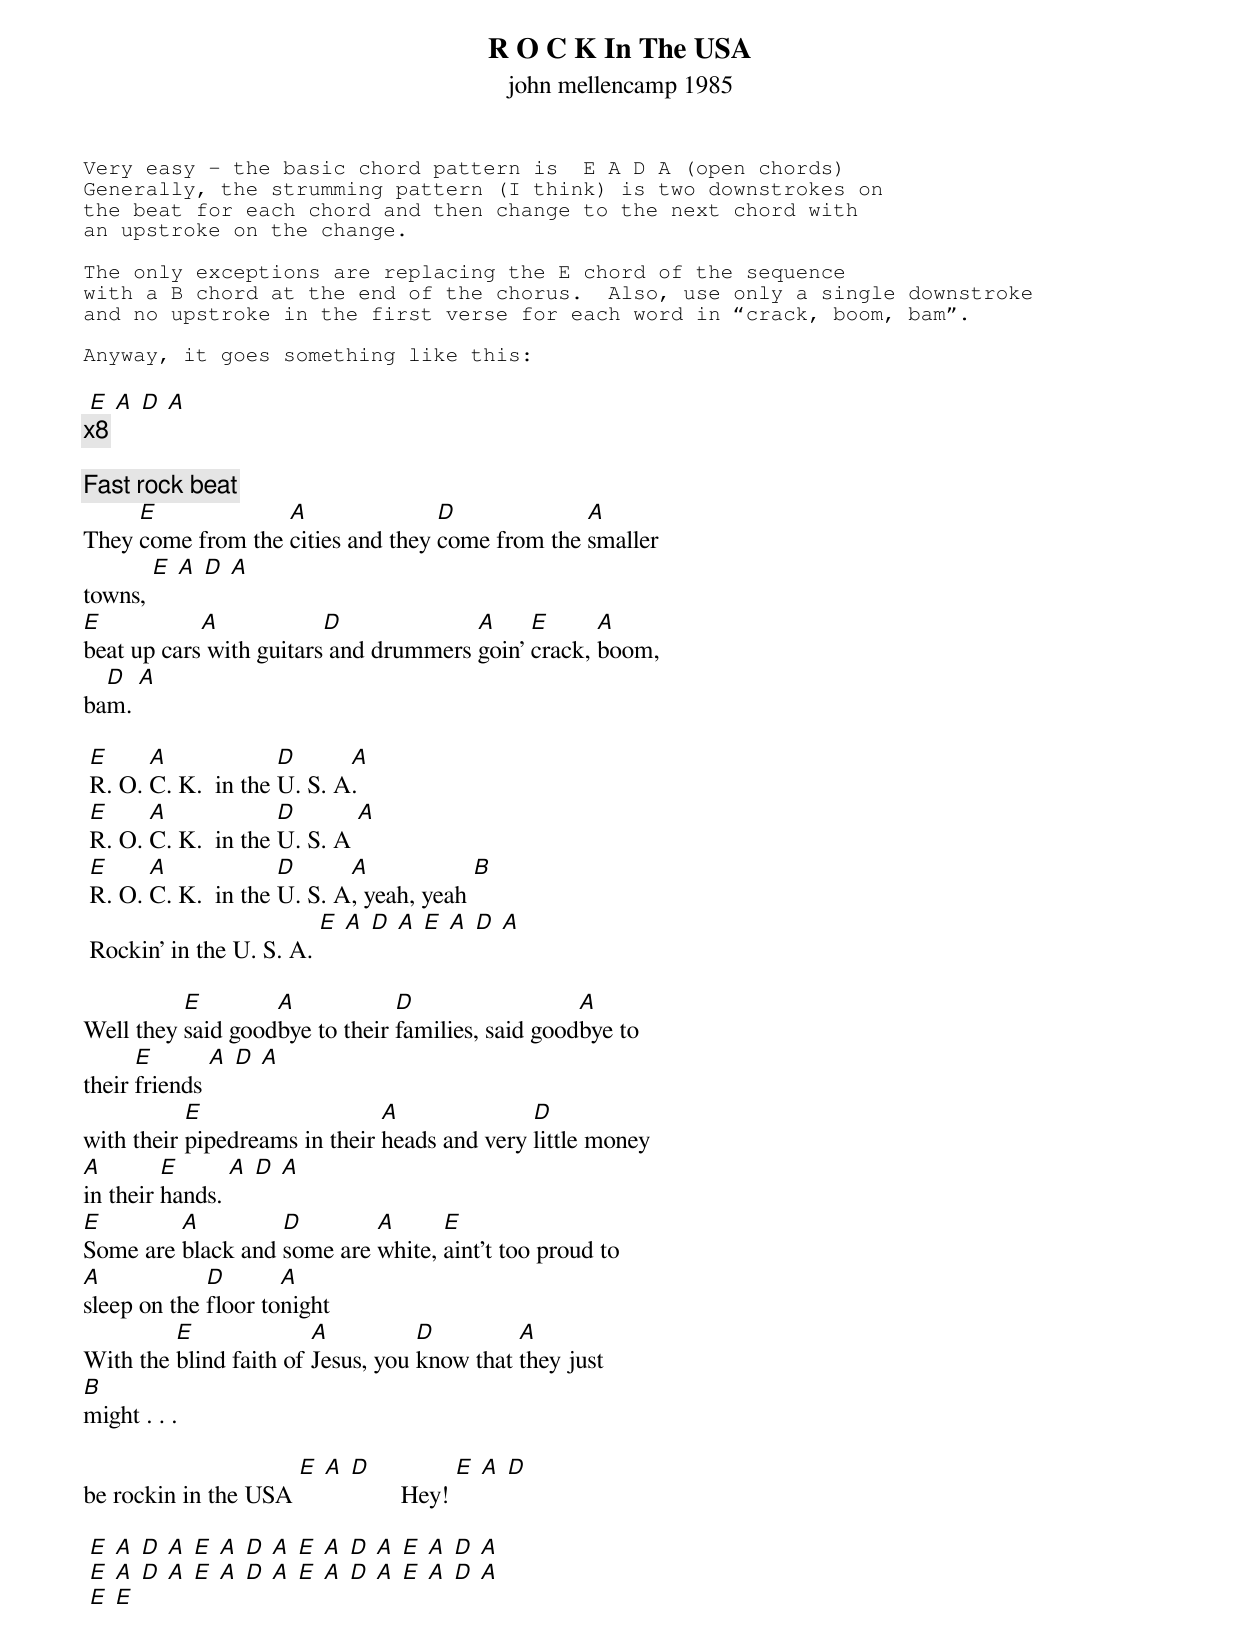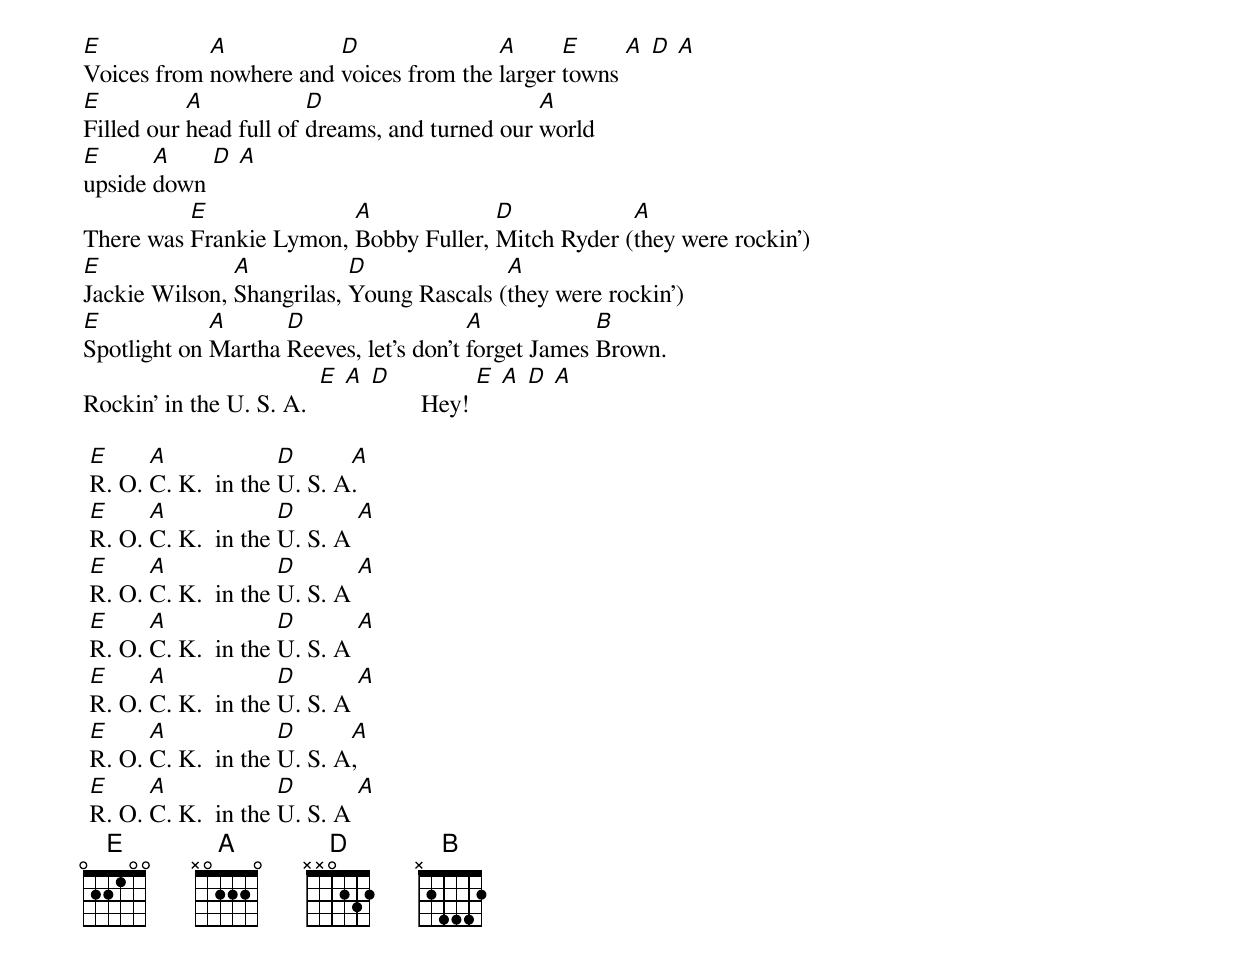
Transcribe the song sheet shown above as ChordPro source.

{title: R O C K In The USA}
{subtitle: john mellencamp 1985}

{sot}
Very easy - the basic chord pattern is  E A D A (open chords)
Generally, the strumming pattern (I think) is two downstrokes on
the beat for each chord and then change to the next chord with
an upstroke on the change.

The only exceptions are replacing the E chord of the sequence
with a B chord at the end of the chorus.  Also, use only a single downstroke
and no upstroke in the first verse for each word in “crack, boom, bam”.

Anyway, it goes something like this:
{eot}

 [E] [A] [D] [A]
{c:x8}

{c:Fast rock beat}
They [E]come from the [A]cities and they [D]come from the [A]smaller
towns, [E] [A] [D] [A]
[E]beat up cars[A] with guitars[D] and drummers [A]goin' [E]crack, [A]boom,
ba[D]m. [A]

 [E]R. O. [A]C. K.  in the [D]U. S. A[A].
 [E]R. O. [A]C. K.  in the [D]U. S. A [A]
 [E]R. O. [A]C. K.  in the [D]U. S. A[A], yeah, yeah [B]
 Rockin' in the U. S. A. [E] [A] [D] [A] [E] [A] [D] [A]

Well they [E]said good[A]bye to their [D]families, said good[A]bye to
their [E]friends [A] [D] [A]
with their [E]pipedreams in their [A]heads and very [D]little money
[A]in their [E]hands. [A] [D] [A]
[E]Some are [A]black and [D]some are [A]white, [E]aint't too proud to
[A]sleep on the [D]floor to[A]night
With the [E]blind faith of [A]Jesus, you [D]know that [A]they just
[B]might . . .

be rockin in the USA [E] [A] [D]        Hey! [E] [A] [D]

 [E] [A] [D] [A] [E] [A] [D] [A] [E] [A] [D] [A] [E] [A] [D] [A]
 [E] [A] [D] [A] [E] [A] [D] [A] [E] [A] [D] [A] [E] [A] [D] [A]
 [E] [E]

[E]Voices from [A]nowhere and [D]voices from the [A]larger [E]towns [A] [D] [A]
[E]Filled our [A]head full of [D]dreams, and turned our [A]world
[E]upside [A]down [D] [A]
There was [E]Frankie Lymon, [A]Bobby Fuller, [D]Mitch Ryder ([A]they were rockin')
[E]Jackie Wilson, [A]Shangrilas, [D]Young Rascals ([A]they were rockin')
[E]Spotlight on [A]Martha [D]Reeves, let's don't [A]forget James [B]Brown.
Rockin' in the U. S. A.  [E] [A] [D]        Hey! [E] [A] [D] [A]

 [E]R. O. [A]C. K.  in the [D]U. S. A[A].
 [E]R. O. [A]C. K.  in the [D]U. S. A [A]
 [E]R. O. [A]C. K.  in the [D]U. S. A [A]
 [E]R. O. [A]C. K.  in the [D]U. S. A [A]
 [E]R. O. [A]C. K.  in the [D]U. S. A [A]
 [E]R. O. [A]C. K.  in the [D]U. S. A[A],
 [E]R. O. [A]C. K.  in the [D]U. S. A [A]
